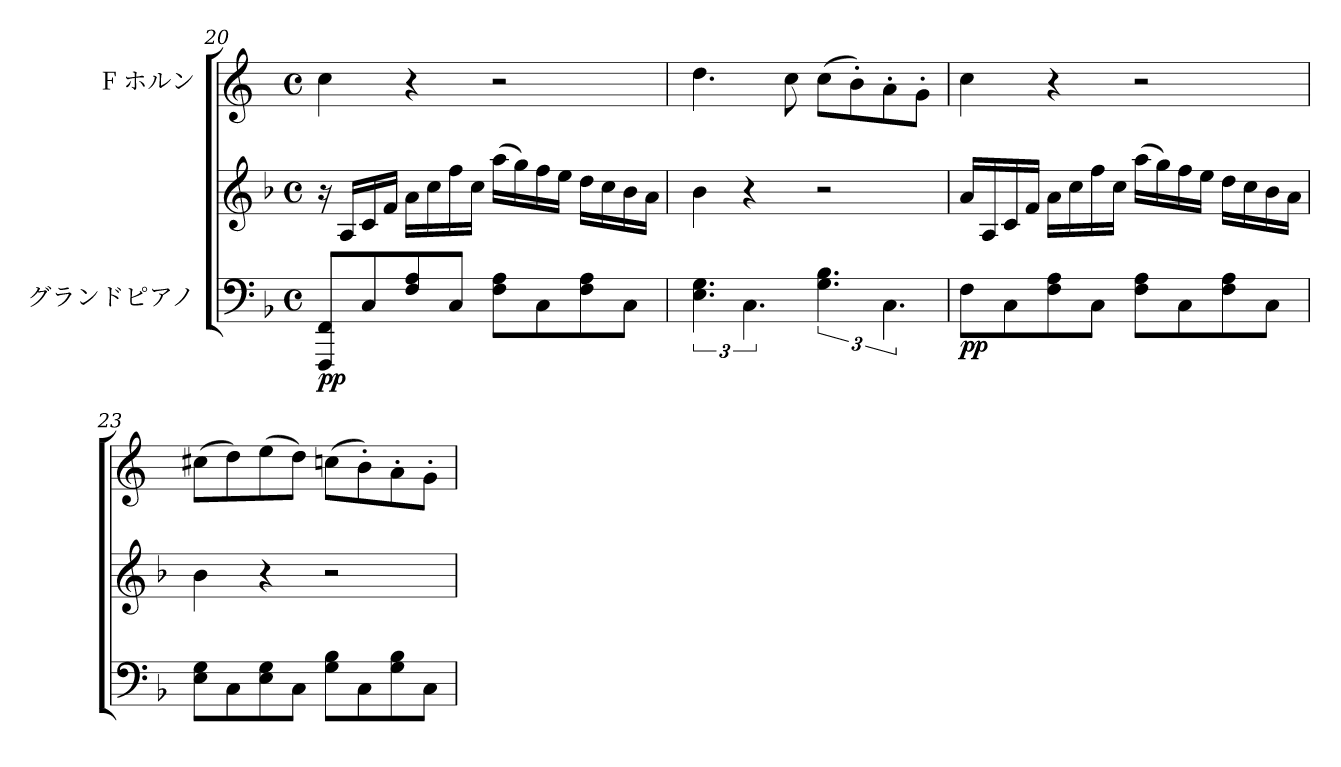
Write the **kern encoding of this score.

**kern	**kern	**dynam	**kern
*part2	*part2	*part2	*part1
*staff3	*staff2	*staff2/3	*staff1
*I"グランドピアノ	*	*	*I"F ホルン
*clefF4	*clefG2	*	*clefG2
*	*	*	*ITrd4c7
*k[b-]	*k[b-]	*	*k[b-]
*M4/4	*M4/4	*	*M4/4
*met(c)	*met(c)	*	*met(c)
=20	=20	=20	=20
!	!	!LO:DY:b=2	!
!	!	!LO:DY:n=1:b	!
8FFF/ 8FF/L	16r	p p	4f\
.	16A/LL	.	.
8C/	16c/	.	.
.	16f/JJ	.	.
8F/ 8A/	16a\LL	.	4r
.	16cc\	.	.
8C/J	16ff\	.	.
.	16cc\JJ	.	.
8F\ 8A\L	(>16aa\LL	.	2r
.	16gg\)	.	.
8C\	16ff\	.	.
.	16ee\JJ	.	.
8F\ 8A\	16dd\LL	.	.
.	16cc\	.	.
8C\J	16b-\	.	.
.	16a\JJ	.	.
=21	=21	=21	=21
*	*	*	*^
6.E\ 6.G\	4b-\	.	4.g\	[4g\yy
6.C\	4r	.	.	16.g\yy]
.	.	.	.	32ryy
.	.	.	8f\	8ryy
6.G\ 6.B-\	2r	.	(>8f\L	2ryy
.	.	.	8e'\)	.
6.C\	.	.	8d'\	.
.	.	.	8c'\J	.
*	*	*	*v	*v
!!LO:PB:g=z
=22	=22	=22	=22
!	!	!LO:DY:b=2	!
!	!	!LO:DY:n=1:b	!
8F\L	16a/LL	p p	4f\
.	16A/	.	.
8C\	16c/	.	.
.	16f/JJ	.	.
8F\ 8A\	16a\LL	.	4r
.	16cc\	.	.
8C\J	16ff\	.	.
.	16cc\JJ	.	.
8F\ 8A\L	(>16aa\LL	.	2r
.	16gg\)	.	.
8C\	16ff\	.	.
.	16ee\JJ	.	.
8F\ 8A\	16dd\LL	.	.
.	16cc\	.	.
8C\J	16b-\	.	.
.	16a\JJ	.	.
=23	=23	=23	=23
8E\ 8G\L	4b-\	.	(>8f#X\L
8C\	.	.	8g\)
8E\ 8G\	4r	.	(>8a\
8C\J	.	.	8g\J)
8G\ 8B-\L	2r	.	(>8fn\L
8C\	.	.	8e'\)
8G\ 8B-\	.	.	8d'\
8C\J	.	.	8c'\J
=	=	=	=
*-	*-	*-	*-
